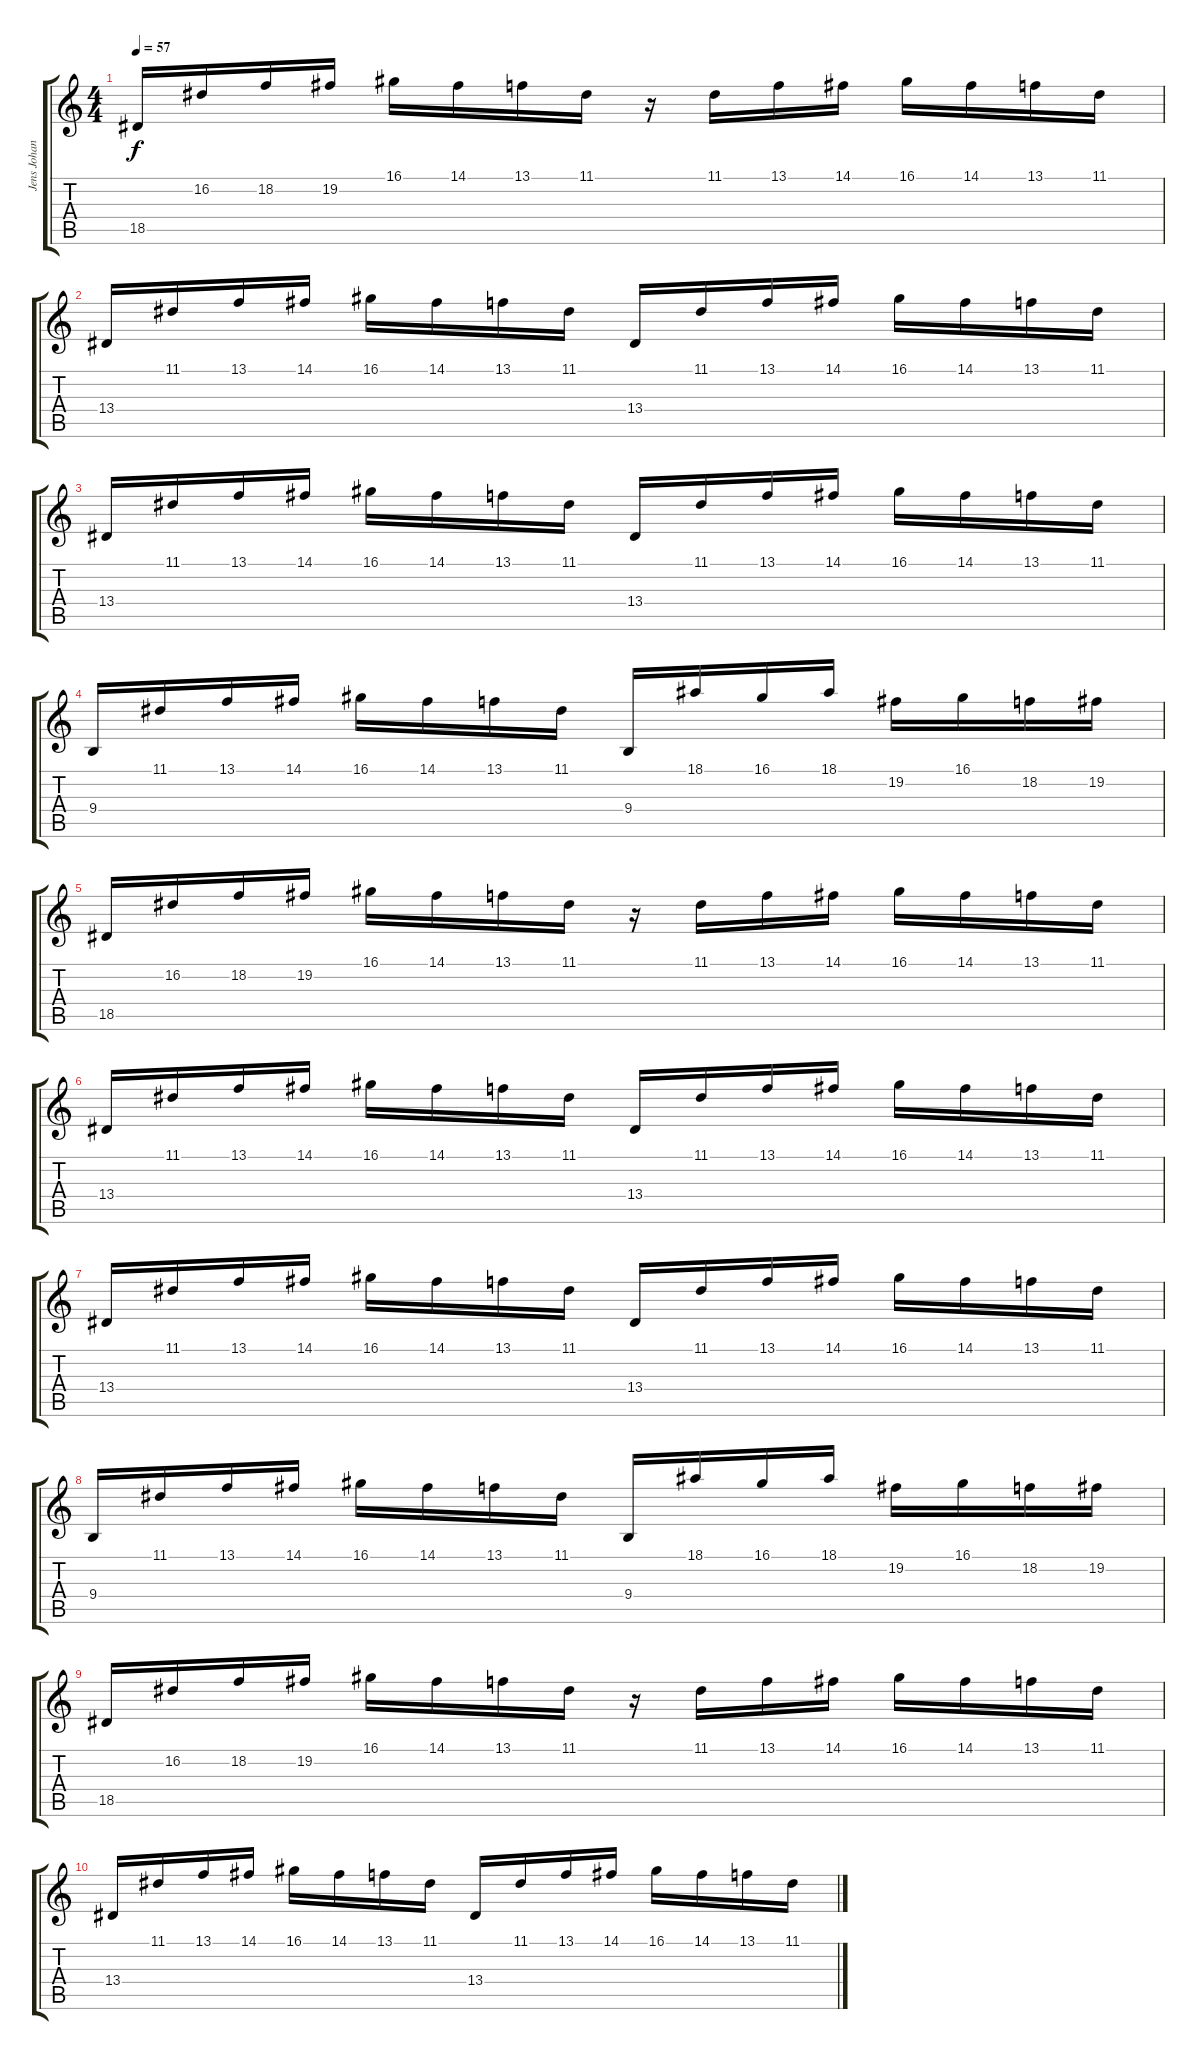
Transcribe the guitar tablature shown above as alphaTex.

\track ("Jens Johansson" "Jens Johan") {instrument orchestralharp}
\staff {score tabs}
\tuning (E4 B3 G3 D3 A2 E2) {hide}
\ts (4 4)
\tempo 57
\clef g2
\ks c
18.5.16{dy f} 16.2.16 18.2.16 19.2.16 16.1.16 14.1.16 13.1.16 11.1.16 r.16 11.1.16 13.1.16 14.1.16 16.1.16 14.1.16 13.1.16 11.1.16 |
13.4.16 11.1.16 13.1.16 14.1.16 16.1.16 14.1.16 13.1.16 11.1.16 13.4.16 11.1.16 13.1.16 14.1.16 16.1.16 14.1.16 13.1.16 11.1.16 |
13.4.16{volume 16} 11.1.16 13.1.16{volume 16} 14.1.16{volume 16} 16.1.16{volume 16} 14.1.16{volume 15} 13.1.16{volume 15} 11.1.16{volume 15} 13.4.16{volume 15} 11.1.16{volume 15} 13.1.16{volume 15} 14.1.16{volume 15} 16.1.16{volume 14} 14.1.16{volume 14} 13.1.16{volume 14} 11.1.16{volume 14} |
9.4.16{volume 14} 11.1.16{volume 14} 13.1.16{volume 14} 14.1.16{volume 14} 16.1.16{volume 14} 14.1.16{volume 13} 13.1.16{volume 13} 11.1.16{volume 13} 9.4.16{volume 13} 18.1.16{volume 13} 16.1.16{volume 13} 18.1.16{volume 13} 19.2.16 16.1.16{volume 12} 18.2.16{volume 12} 19.2.16{volume 12} |
18.5.16{volume 12} 16.2.16{volume 12} 18.2.16{volume 12} 19.2.16{volume 12} 16.1.16{volume 12} 14.1.16{volume 12} 13.1.16{volume 11} 11.1.16{volume 11} r.16 11.1.16{volume 11} 13.1.16{volume 11} 14.1.16{volume 11} 16.1.16{volume 11} 14.1.16{volume 10} 13.1.16{volume 10} 11.1.16{volume 10} |
13.4.16{volume 10} 11.1.16{volume 10} 13.1.16{volume 10} 14.1.16{volume 10} 16.1.16{volume 10} 14.1.16{volume 10} 13.1.16 11.1.16{volume 9} 13.4.16{volume 9} 11.1.16{volume 9} 13.1.16{volume 9} 14.1.16{volume 9} 16.1.16{volume 9} 14.1.16{volume 9} 13.1.16{volume 8} 11.1.16{volume 8} |
13.4.16{volume 8} 11.1.16{volume 8} 13.1.16{volume 8} 14.1.16{volume 8} 16.1.16{volume 8} 14.1.16{volume 8} 13.1.16{volume 8} 11.1.16{volume 7} 13.4.16{volume 7} 11.1.16{volume 7} 13.1.16{volume 7} 14.1.16{volume 7} 16.1.16{volume 7} 14.1.16{volume 7} 13.1.16{volume 6} 11.1.16{volume 6} |
9.4.16{volume 6} 11.1.16 13.1.16{volume 6} 14.1.16{volume 6} 16.1.16{volume 6} 14.1.16{volume 6} 13.1.16{volume 6} 11.1.16{volume 6} 9.4.16{volume 5} 18.1.16{volume 5} 16.1.16{volume 5} 18.1.16{volume 5} 19.2.16{volume 5} 16.1.16{volume 5} 18.2.16{volume 5} 19.2.16{volume 4} |
18.5.16{volume 4} 16.2.16{volume 4} 18.2.16{volume 4} 19.2.16{volume 4} 16.1.16{volume 4} 14.1.16{volume 4} 13.1.16{volume 4} 11.1.16{volume 4} r.16 11.1.16{volume 3} 13.1.16{volume 3} 14.1.16{volume 3} 16.1.16 14.1.16{volume 3} 13.1.16{volume 3} 11.1.16{volume 3} |
13.4.16{volume 2} 11.1.16{volume 2} 13.1.16{volume 2} 14.1.16{volume 2} 16.1.16{volume 2} 14.1.16{volume 2} 13.1.16{volume 2} 11.1.16{volume 2} 13.4.16{volume 2} 11.1.16{volume 1} 13.1.16{volume 1} 14.1.16{volume 1} 16.1.16{volume 1} 14.1.16{volume 1} 13.1.16{volume 1} 11.1.16{volume 1}
